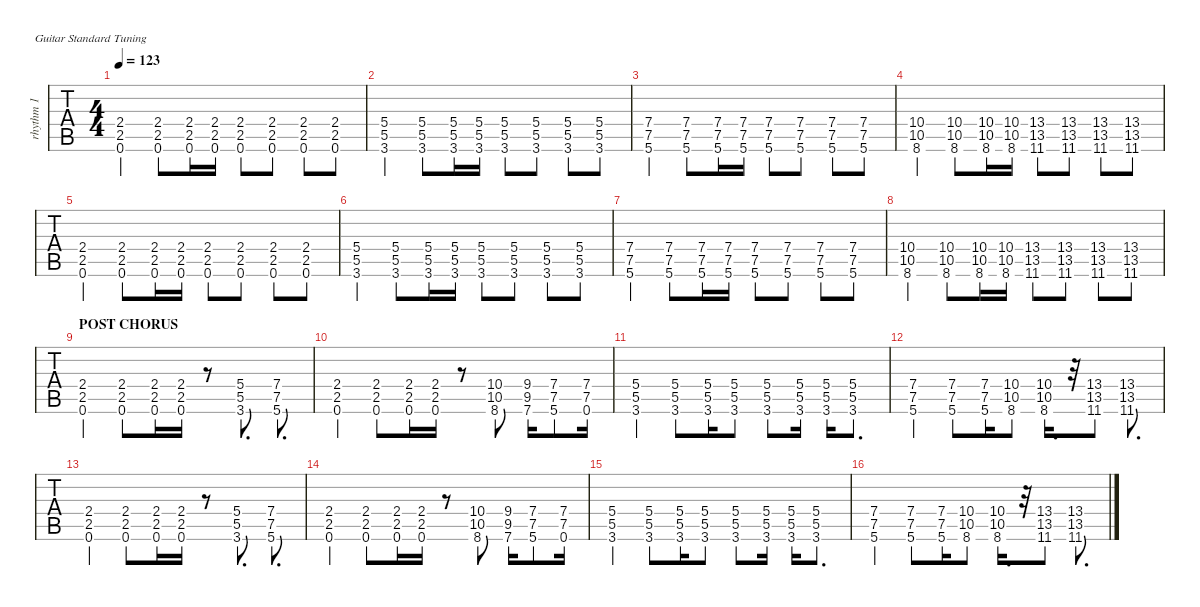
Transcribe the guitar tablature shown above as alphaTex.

\defaultSystemsLayout 4
\hideDynamics
\bracketExtendMode nobrackets
\otherSystemsTrackNameOrientation horizontal
\track ("Rhythm 1" "rhythm 1") {instrument distortionguitar}
\staff {tabs}
\tuning (E4 B3 G3 D3 A2 E2)
\ts (4 4)
\tempo 123
\clef g2
\ks c
(0.6 2.5 2.4).4{dy mf} (0.6 2.5 2.4).8 (0.6 2.5 2.4).16 (0.6 2.5 2.4).16 (0.6 2.5 2.4).8 (0.6 2.5 2.4).8 (0.6 2.5 2.4).8 (0.6 2.5 2.4).8 |
(3.6 5.5 5.4).4 (3.6 5.5 5.4).8 (3.6 5.5 5.4).16 (3.6 5.5 5.4).16 (3.6 5.5 5.4).8 (3.6 5.5 5.4).8 (3.6 5.5 5.4).8 (3.6 5.5 5.4).8 |
(5.6 7.5 7.4).4 (5.6 7.5 7.4).8 (5.6 7.5 7.4).16 (5.6 7.5 7.4).16 (5.6 7.5 7.4).8 (5.6 7.5 7.4).8 (5.6 7.5 7.4).8 (5.6 7.5 7.4).8 |
(8.6 10.5 10.4).4 (8.6 10.5 10.4).8 (8.6 10.5 10.4).16 (8.6 10.5 10.4).16 (11.6{acc #} 13.5{acc #} 13.4{acc #}).8 (11.6{acc #} 13.5{acc #} 13.4{acc #}).8 (11.6{acc #} 13.5{acc #} 13.4{acc #}).8 (11.6{acc #} 13.5{acc #} 13.4{acc #}).8 |
(0.6 2.5 2.4).4 (0.6 2.5 2.4).8 (0.6 2.5 2.4).16 (0.6 2.5 2.4).16 (0.6 2.5 2.4).8 (0.6 2.5 2.4).8 (0.6 2.5 2.4).8 (0.6 2.5 2.4).8 |
(3.6 5.5 5.4).4 (3.6 5.5 5.4).8 (3.6 5.5 5.4).16 (3.6 5.5 5.4).16 (3.6 5.5 5.4).8 (3.6 5.5 5.4).8 (3.6 5.5 5.4).8 (3.6 5.5 5.4).8 |
(5.6 7.5 7.4).4 (5.6 7.5 7.4).8 (5.6 7.5 7.4).16 (5.6 7.5 7.4).16 (5.6 7.5 7.4).8 (5.6 7.5 7.4).8 (5.6 7.5 7.4).8 (5.6 7.5 7.4).8 |
(8.6 10.5 10.4).4 (8.6 10.5 10.4).8 (8.6 10.5 10.4).16 (8.6 10.5 10.4).16 (11.6{acc #} 13.5{acc #} 13.4{acc #}).8 (11.6{acc #} 13.5{acc #} 13.4{acc #}).8 (11.6{acc #} 13.5{acc #} 13.4{acc #}).8 (11.6{acc #} 13.5{acc #} 13.4{acc #}).8 |
\section ("" "POST CHORUS")
(0.6 2.5 2.4).4 (0.6 2.5 2.4).8 (0.6 2.5 2.4).16 (0.6 2.5 2.4).16 r.8 (3.6 5.5 5.4).8{d} (5.6 7.5 7.4).8{d} |
(0.6 2.5 2.4).4 (0.6 2.5 2.4).8 (0.6 2.5 2.4).16 (0.6 2.5 2.4).16 r.8 (8.6 10.5 10.4).8 (7.6 9.5{acc #} 9.4).16 (5.6 7.5 7.4).8 (0.6 7.5 7.4).16 |
(3.6 5.5 5.4).4 (3.6 5.5 5.4).8 (3.6 5.5 5.4).16 (3.6 5.5 5.4).8 (3.6 5.5 5.4).8 (3.6 5.5 5.4).16 (3.6 5.5 5.4).16 (3.6 5.5 5.4).8{d} |
(5.6 7.5 7.4).4 (5.6 7.5 7.4).8 (5.6 7.5 7.4).16 (8.6 10.5 10.4).8 (8.6 10.5 10.4).16{d} r.32 (11.6{acc #} 13.5{acc #} 13.4{acc #}).8 (11.6{acc #} 13.5{acc #} 13.4{acc #}).8{d} |
(0.6 2.5 2.4).4 (0.6 2.5 2.4).8 (0.6 2.5 2.4).16 (0.6 2.5 2.4).16 r.8 (3.6 5.5 5.4).8{d} (5.6 7.5 7.4).8{d} |
(0.6 2.5 2.4).4 (0.6 2.5 2.4).8 (0.6 2.5 2.4).16 (0.6 2.5 2.4).16 r.8 (8.6 10.5 10.4).8 (7.6 9.5{acc #} 9.4).16 (5.6 7.5 7.4).8 (0.6 7.5 7.4).16 |
(3.6 5.5 5.4).4 (3.6 5.5 5.4).8 (3.6 5.5 5.4).16 (3.6 5.5 5.4).8 (3.6 5.5 5.4).8 (3.6 5.5 5.4).16 (3.6 5.5 5.4).16 (3.6 5.5 5.4).8{d} |
(5.6 7.5 7.4).4 (5.6 7.5 7.4).8 (5.6 7.5 7.4).16 (8.6 10.5 10.4).8 (8.6 10.5 10.4).16{d} r.32 (11.6{acc #} 13.5{acc #} 13.4{acc #}).8 (11.6{acc #} 13.5{acc #} 13.4{acc #}).8{d}
